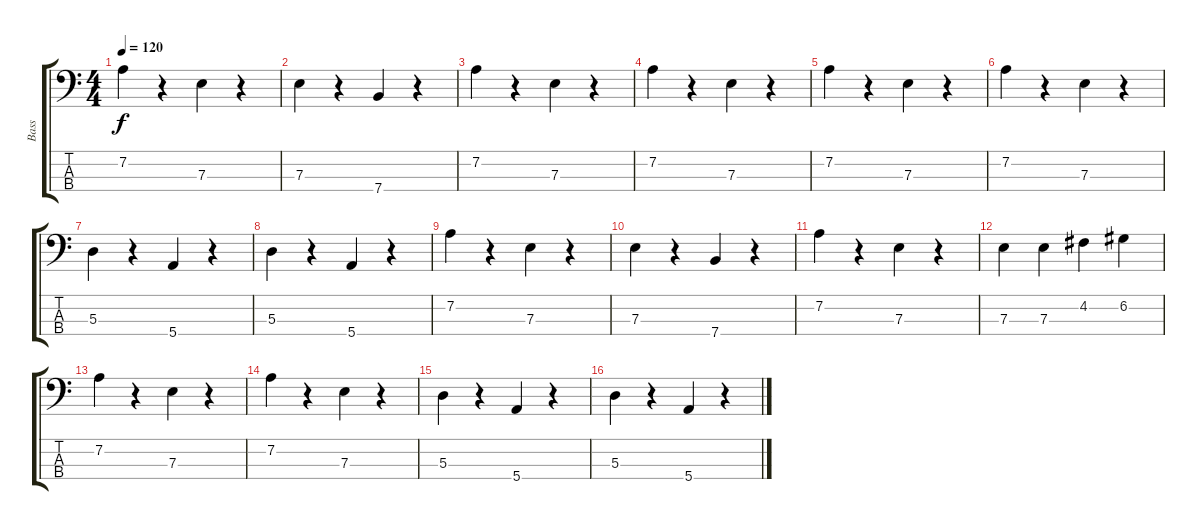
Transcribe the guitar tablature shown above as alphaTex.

\track ("Bass" "Bass") {instrument acousticbass}
\staff {score tabs}
\tuning (G2 D2 A1 E1) {hide}
\ts (4 4)
\tempo 120
\clef f4
\ks c
7.2.4{dy f} r.4 7.3.4 r.4 |
7.3.4 r.4 7.4.4 r.4 |
7.2.4 r.4 7.3.4 r.4 |
7.2.4 r.4 7.3.4 r.4 |
7.2.4 r.4 7.3.4 r.4 |
7.2.4 r.4 7.3.4 r.4 |
5.3.4 r.4 5.4.4 r.4 |
5.3.4 r.4 5.4.4 r.4 |
7.2.4 r.4 7.3.4 r.4 |
7.3.4 r.4 7.4.4 r.4 |
7.2.4 r.4 7.3.4 r.4 |
7.3.4 7.3.4 4.2.4 6.2.4 |
7.2.4 r.4 7.3.4 r.4 |
7.2.4 r.4 7.3.4 r.4 |
5.3.4 r.4 5.4.4 r.4 |
5.3.4 r.4 5.4.4 r.4
